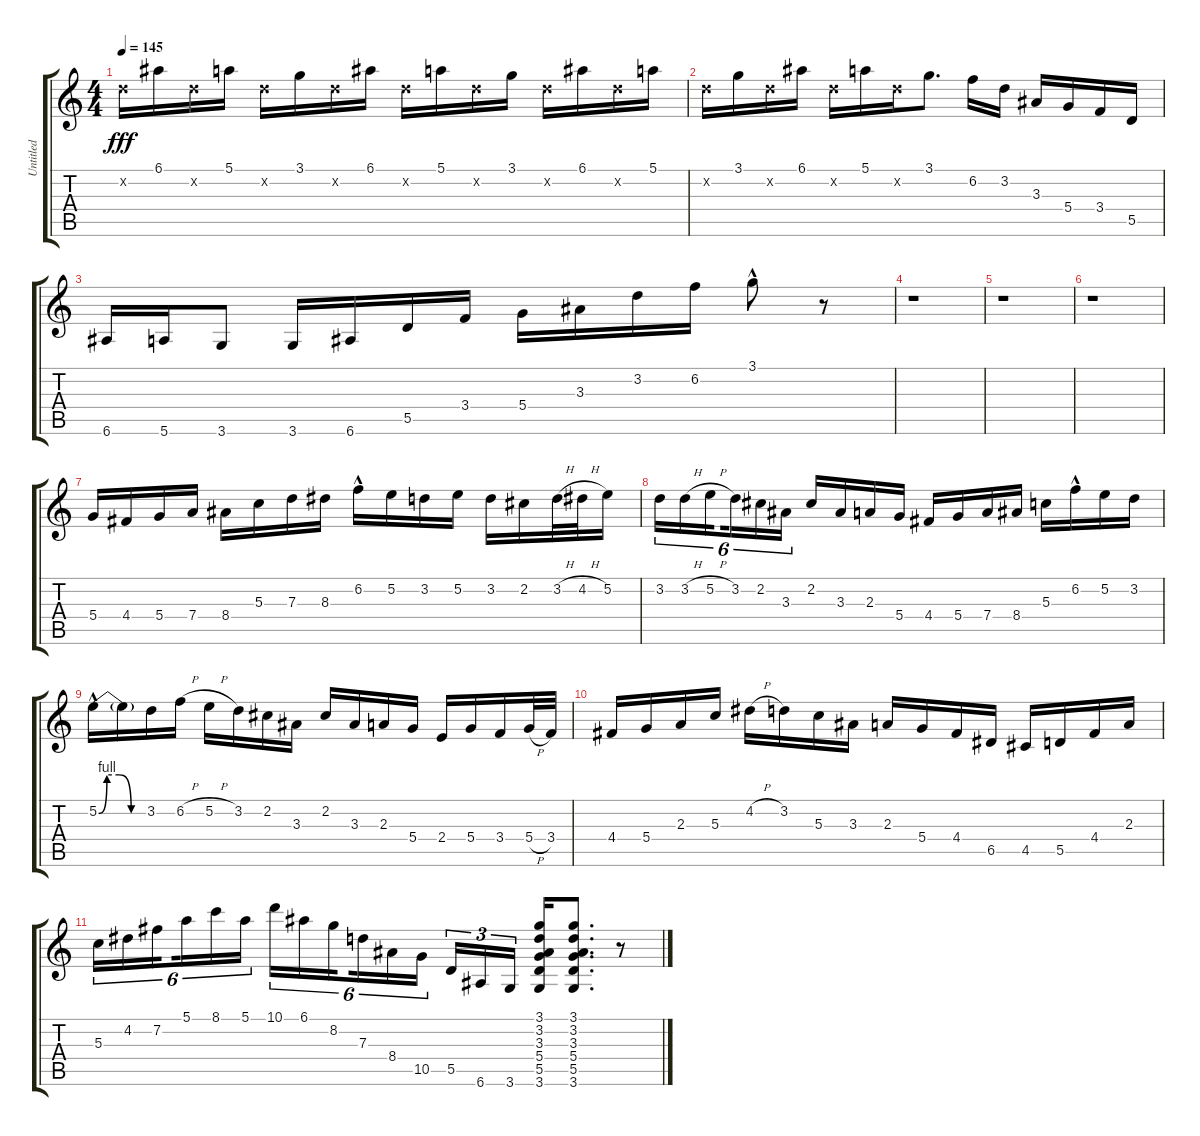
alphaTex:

\track ("Untitled" "Untitled") {instrument acousticguitarnylon}
\staff {score tabs}
\tuning (E4 B3 G3 D3 A2 E2) {hide}
\ts (4 4)
\tempo 145
\clef g2
\ks c
3.2{x}.16{dy fff} 6.1.16 3.2{x}.16 5.1.16 3.2{x}.16 3.1.16 3.2{x}.16 6.1.16 3.2{x}.16 5.1.16 3.2{x}.16 3.1.16 3.2{x}.16 6.1.16 3.2{x}.16 5.1.16 |
3.2{x}.16 3.1.16 3.2{x}.16 6.1.16 3.2{x}.16 5.1.16 3.2{x}.16 3.1.8{d} 6.2.16 3.2.16 3.3.16 5.4.16 3.4.16 5.5.16 |
6.6.16 5.6.16 3.6.8 3.6.16 6.6.16 5.5.16 3.4.16 5.4.16 3.3.16 3.2.16 6.2.16 3.1{hac}.8 r.8 |
r.1 |
r.1 |
r.1 |
5.4.16 4.4.16 5.4.16 7.4.16 8.4.16 5.3.16 7.3.16 8.3.16 6.2{hac}.16 5.2.16 3.2.16 5.2.16 3.2.16 2.2.16 3.2{h}.32 4.2{h}.32 5.2.16 |
3.2.16{tu (6 4)} 3.2{h}.16{tu (6 4)} 5.2{h}.16{tu (6 4) beam splitsecondary} 3.2.16{tu (6 4)} 2.2.16{tu (6 4)} 3.3.16{tu (6 4)} 2.2.16 3.3.16 2.3.16 5.4.16 4.4.16 5.4.16 7.4.16 8.4.16 5.3.16 6.2{hac}.16 5.2.16 3.2.16 |
5.2{be (custom 0 0 10 4 25 4 40 0 60 0) hac}.16 5.2{t}.16 3.2.16 6.2{h}.16 5.2{h}.16 3.2.16 2.2.16 3.3.16 2.2.16 3.3.16 2.3.16 5.4.16 2.4.16 5.4.16 3.4.16 5.4{h}.32 3.4.32 |
4.4.16 5.4.16 2.3.16 5.3.16 4.2{h}.16 3.2.16 5.3.16 3.3.16 2.3.16 5.4.16 4.4.16 6.5.16 4.5.16 5.5.16 4.4.16 2.3.16 |
5.3.16{tu (6 4)} 4.2.16{tu (6 4)} 7.2.16{tu (6 4) beam splitsecondary} 5.1.16{tu (6 4)} 8.1.16{tu (6 4)} 5.1.16{tu (6 4)} 10.1.16{tu (6 4)} 6.1.16{tu (6 4)} 8.2.16{tu (6 4) beam splitsecondary} 7.3.16{tu (6 4)} 8.4.16{tu (6 4)} 10.5.16{tu (6 4)} 5.5.16{tu (3 2)} 6.6.16{tu (3 2)} 3.6.16{tu (3 2) beam splitsecondary} (3.1 3.2 3.3 5.4 5.5 3.6).16 (3.1 3.2 3.3 5.4 5.5 3.6).8{d} r.8
